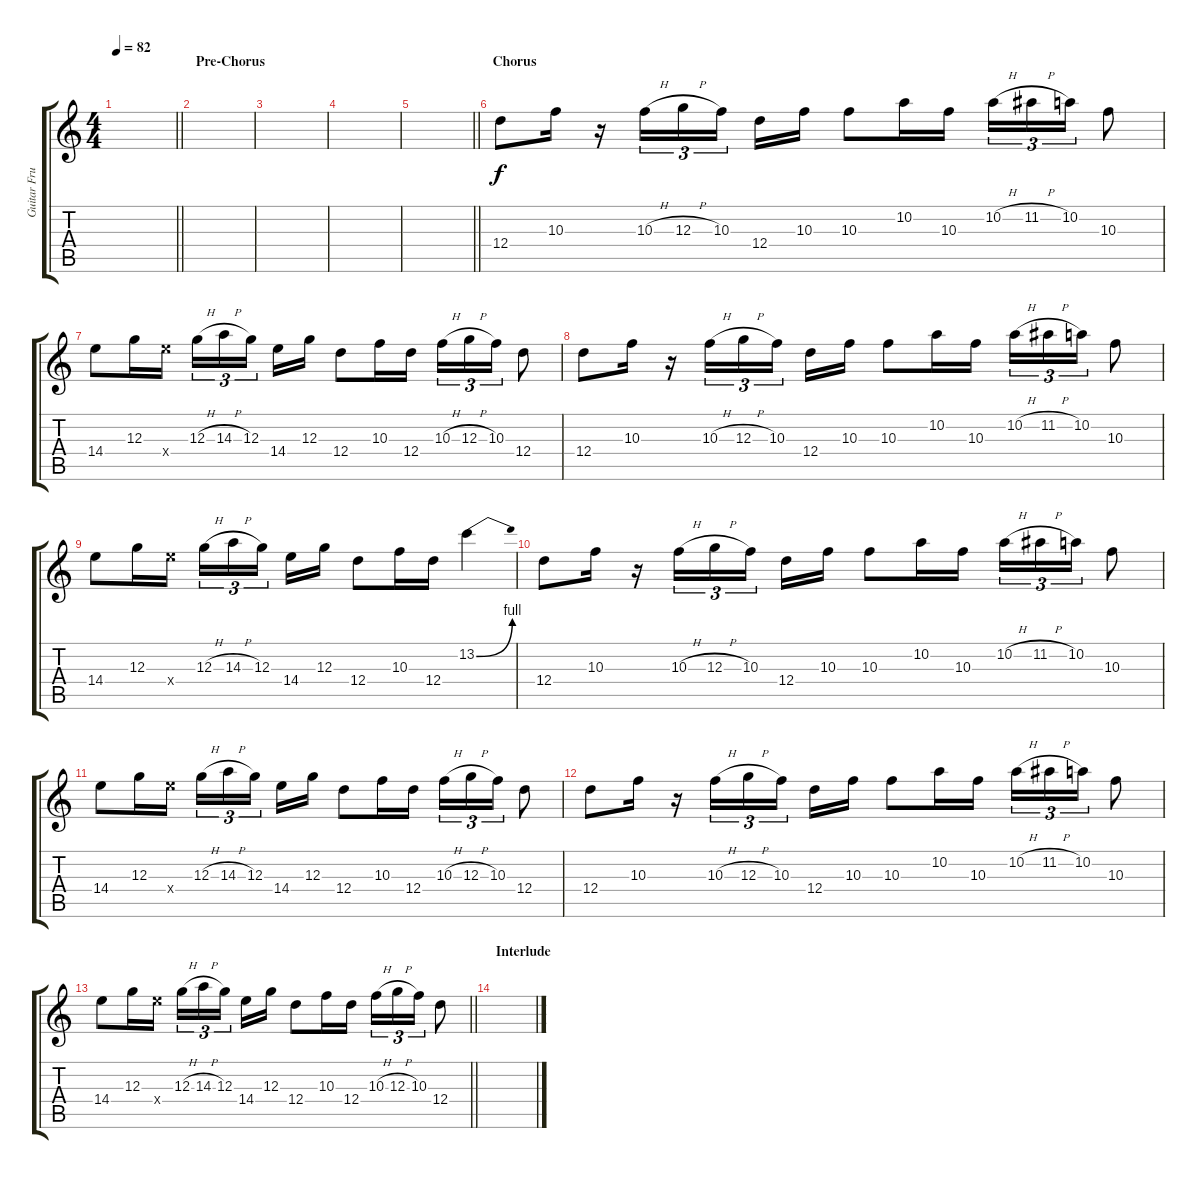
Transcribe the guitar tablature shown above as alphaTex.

\track ("Guitar Frusciante Wah-Wah" "Guitar Fru") {instrument overdrivenguitar}
\staff {score tabs}
\tuning (E4 B3 G3 D3 A2 E2) {hide}
\ts (4 4)
\tempo 82
\clef g2
\barLineRight lightlight
\ks c
|
\section ("" "Pre-Chorus")
|
|
|
\barLineRight lightlight
|
\section ("" "Chorus")
12.4.8 10.3.16 r.16 10.3{h}.16{tu (3 2)} 12.3{h}.16{tu (3 2)} 10.3.16{tu (3 2) beam splitsecondary} 12.4.16 10.3.16 10.3.8 10.2.16 10.3.16 10.2{h}.16{tu (3 2)} 11.2{h}.16{tu (3 2)} 10.2.16{tu (3 2)} 10.3.8 |
14.4.8 12.3.16 14.4{x}.16 12.3{h}.16{tu (3 2)} 14.3{h}.16{tu (3 2)} 12.3.16{tu (3 2) beam splitsecondary} 14.4.16 12.3.16 12.4.8 10.3.16 12.4.16 10.3{h}.16{tu (3 2)} 12.3{h}.16{tu (3 2)} 10.3.16{tu (3 2)} 12.4.8 |
12.4.8 10.3.16 r.16 10.3{h}.16{tu (3 2)} 12.3{h}.16{tu (3 2)} 10.3.16{tu (3 2) beam splitsecondary} 12.4.16 10.3.16 10.3.8 10.2.16 10.3.16 10.2{h}.16{tu (3 2)} 11.2{h}.16{tu (3 2)} 10.2.16{tu (3 2)} 10.3.8 |
14.4.8 12.3.16 14.4{x}.16 12.3{h}.16{tu (3 2)} 14.3{h}.16{tu (3 2)} 12.3.16{tu (3 2) beam splitsecondary} 14.4.16 12.3.16 12.4.8 10.3.16 12.4.16 13.2{be (bend 0 0 60 4)}.4 |
12.4.8 10.3.16 r.16 10.3{h}.16{tu (3 2)} 12.3{h}.16{tu (3 2)} 10.3.16{tu (3 2) beam splitsecondary} 12.4.16 10.3.16 10.3.8 10.2.16 10.3.16 10.2{h}.16{tu (3 2)} 11.2{h}.16{tu (3 2)} 10.2.16{tu (3 2)} 10.3.8 |
14.4.8 12.3.16 14.4{x}.16 12.3{h}.16{tu (3 2)} 14.3{h}.16{tu (3 2)} 12.3.16{tu (3 2) beam splitsecondary} 14.4.16 12.3.16 12.4.8 10.3.16 12.4.16 10.3{h}.16{tu (3 2)} 12.3{h}.16{tu (3 2)} 10.3.16{tu (3 2)} 12.4.8 |
12.4.8 10.3.16 r.16 10.3{h}.16{tu (3 2)} 12.3{h}.16{tu (3 2)} 10.3.16{tu (3 2) beam splitsecondary} 12.4.16 10.3.16 10.3.8 10.2.16 10.3.16 10.2{h}.16{tu (3 2)} 11.2{h}.16{tu (3 2)} 10.2.16{tu (3 2)} 10.3.8 |
\barLineRight lightlight
14.4.8 12.3.16 14.4{x}.16 12.3{h}.16{tu (3 2)} 14.3{h}.16{tu (3 2)} 12.3.16{tu (3 2) beam splitsecondary} 14.4.16 12.3.16 12.4.8 10.3.16 12.4.16 10.3{h}.16{tu (3 2)} 12.3{h}.16{tu (3 2)} 10.3.16{tu (3 2)} 12.4.8 |
\section ("" "Interlude")
